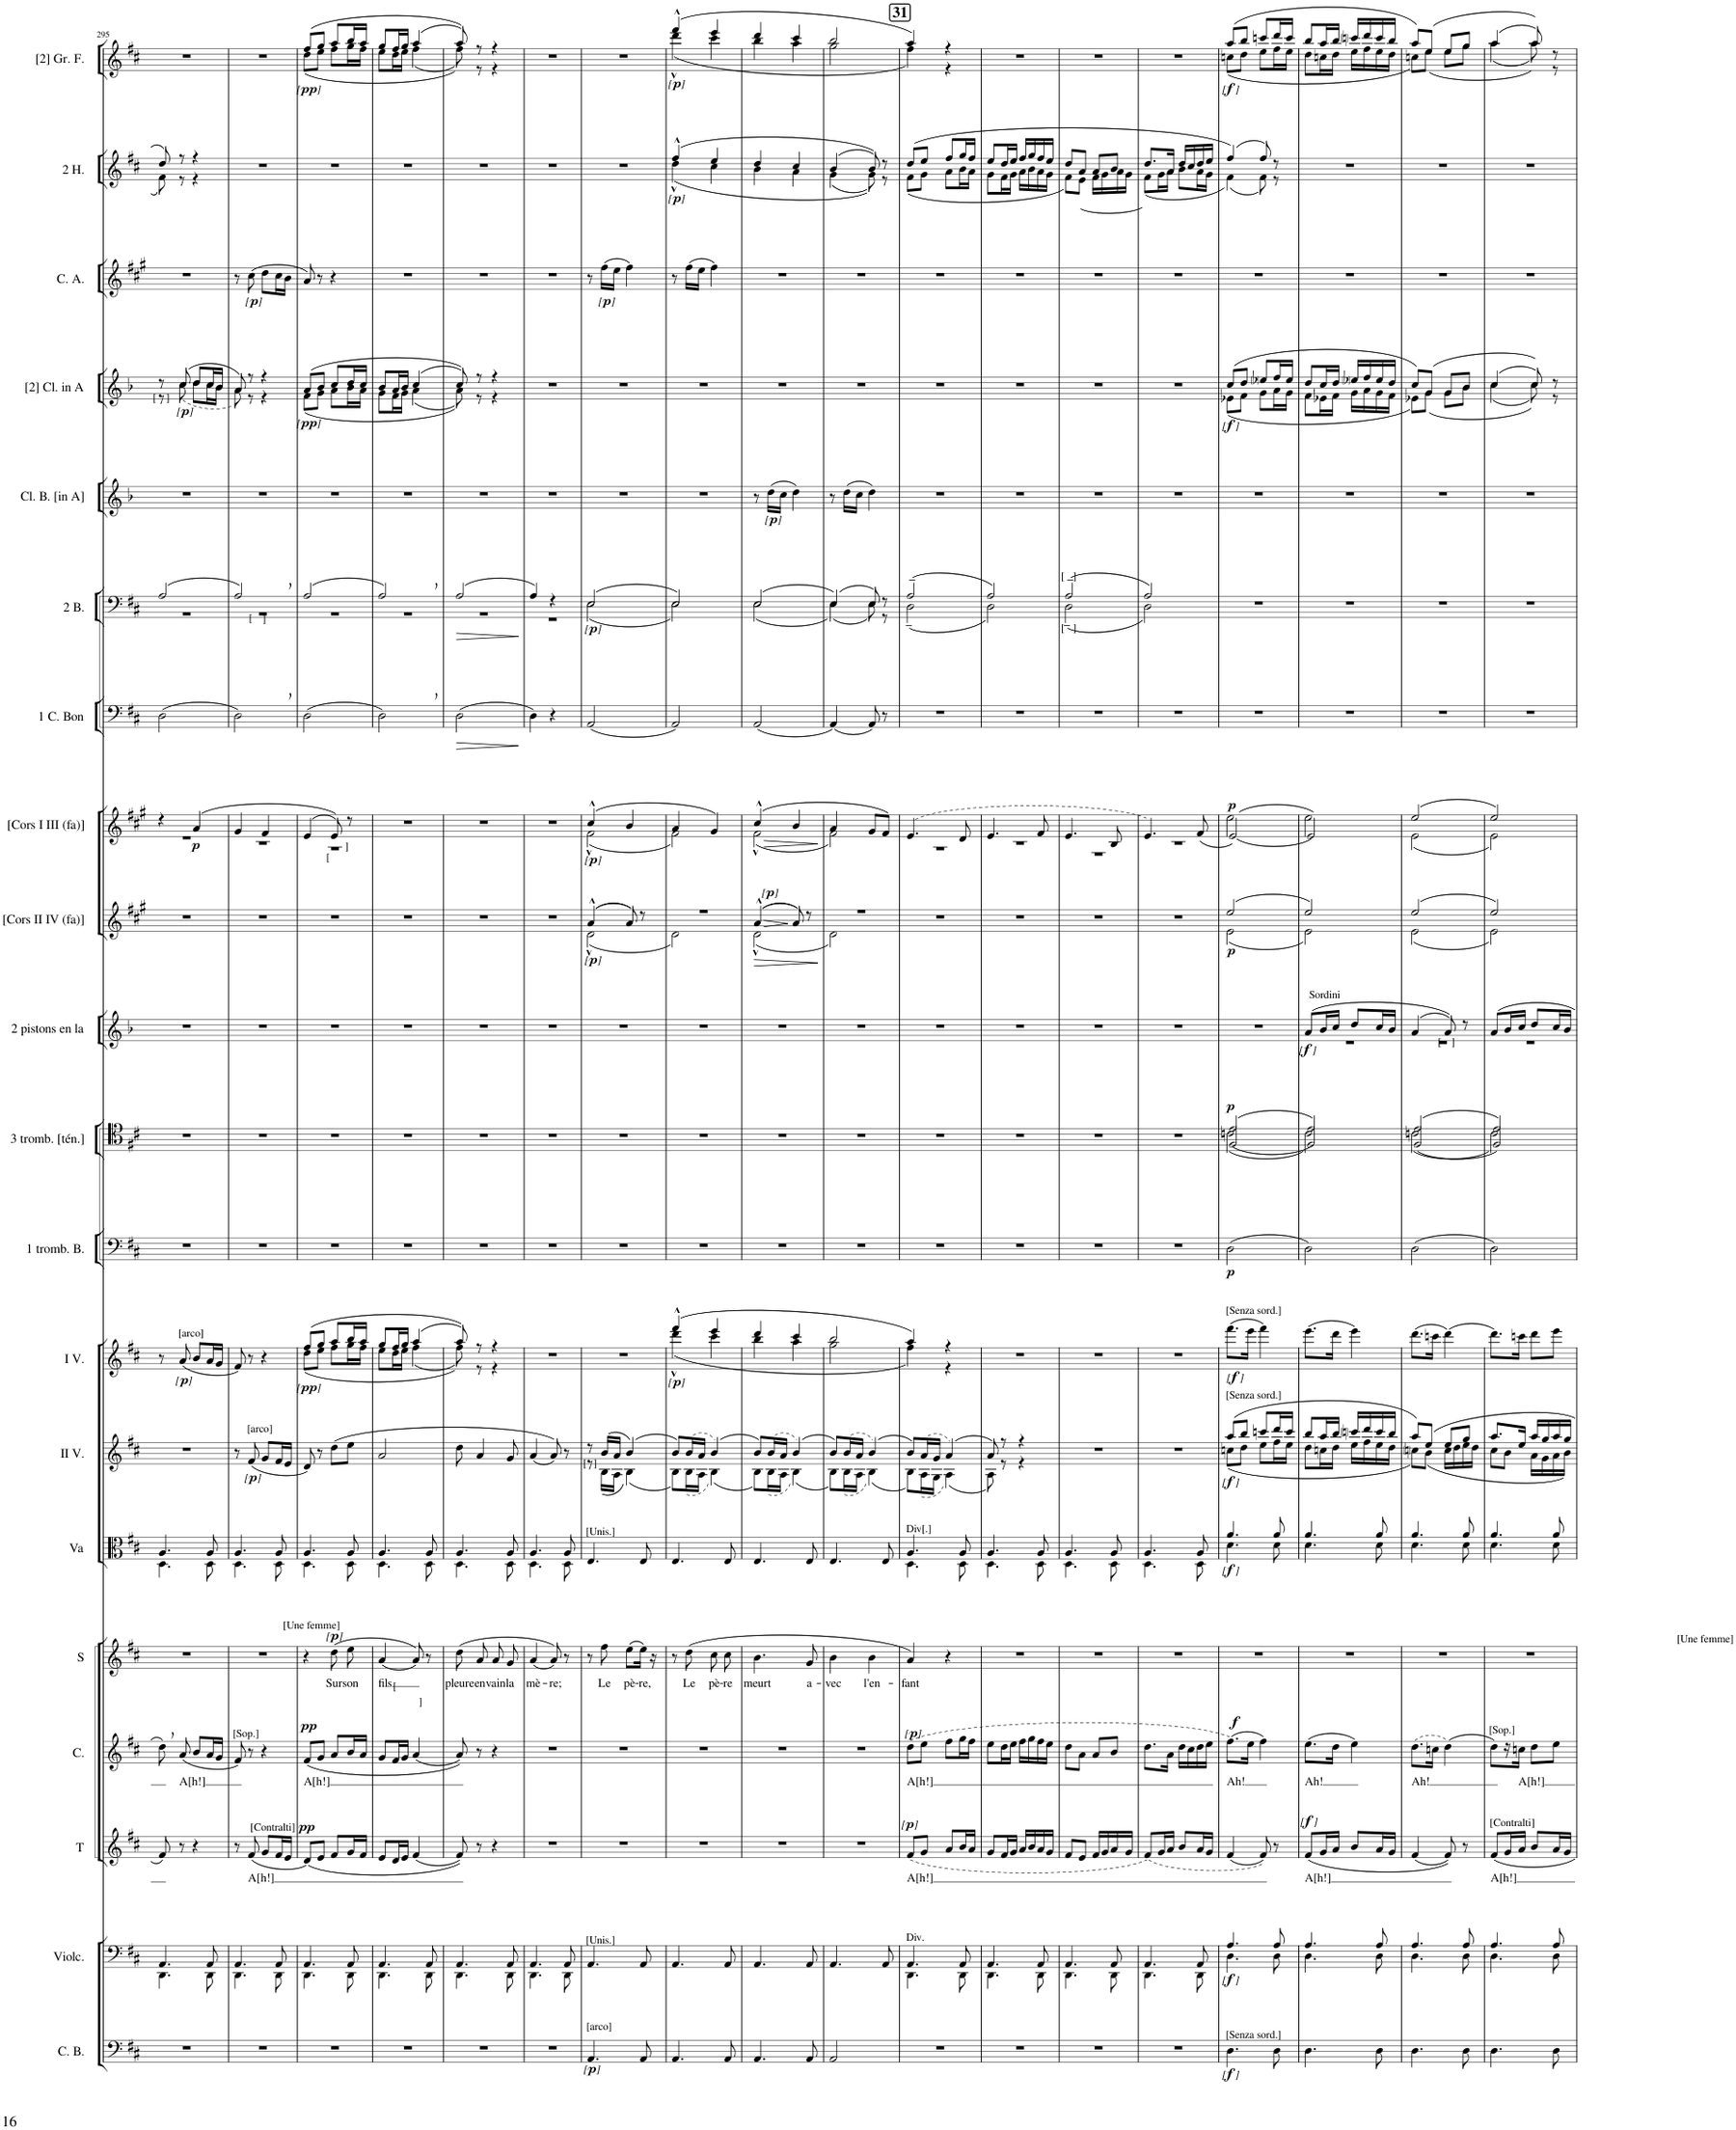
**kern	**dynam	**kern	**dynam	**kern	**text	**dynam	**kern	**text	**dynam	**kern	**text	**dynam	**kern	**dynam	**kern	**dynam	**kern	**dynam	**kern	**dynam	**kern	**dynam	**kern	**dynam	**kern	**dynam	**kern	**dynam	**kern	**dynam	**kern	**dynam	**kern	**dynam	**kern	**dynam	**kern	**dynam	**kern	**dynam	**kern	**dynam
*part20	*part20	*part19	*part19	*part18	*part18	*part18	*part17	*part17	*part17	*part16	*part16	*part16	*part15	*part15	*part14	*part14	*part13	*part13	*part12	*part12	*part11	*part11	*part10	*part10	*part9	*part9	*part8	*part8	*part7	*part7	*part6	*part6	*part5	*part5	*part4	*part4	*part3	*part3	*part2	*part2	*part1	*part1
*staff20	*staff20	*staff19	*staff19	*staff18	*staff18	*staff18	*staff17	*staff17	*staff17	*staff16	*staff16	*staff16	*staff15	*staff15	*staff14	*staff14	*staff13	*staff13	*staff12	*staff12	*staff11	*staff11	*staff10	*staff10	*staff9	*staff9	*staff8	*staff8	*staff7	*staff7	*staff6	*staff6	*staff5	*staff5	*staff4	*staff4	*staff3	*staff3	*staff2	*staff2	*staff1	*staff1
*I"Contre Basses	*	*I"Violoncelles	*	*I"Ténors	*	*	*I"Contralt[os]	*	*	*I"Sopranos	*	*	*I"Altis	*	*I"2ds Violons	*	*I"1ers Violons	*	*I"1 trombone Basse	*	*I"3 trombones Ténor	*	*I"2 Cornets à pistons en sib	*	*I"2me et 4e Cors [en fa]	*	*I"1er et 3me Cors [en fa]	*	*I"1 Contre Basson	*	*I"2 Bassons	*	*I"1 Cl. Basse en sib	*	*I"2 Clarinettes en sib	*	*I"1 Cor Anglais	*	*I"2 Hautbois	*	*I"2 gr. flutes	*
*I'C. B.	*	*I'Violc.	*	*I'T	*	*	*I'C.	*	*	*I'S	*	*	*	*	*	*	*	*	*I'1 tromb. B.	*	*I'3 tromb. [tén.]	*	*I'2 Pist. sib	*	*	*	*	*	*I'1 C. Bon	*	*I'2 B.	*	*I'Cl. B. [sib]	*	*I'[2] Cl. sib	*	*I'C. A.	*	*I'2 H.	*	*I'[2] Gr. F.	*
!!LO:PB:g=z
*clefF4	*	*clefF4	*	*clefG2	*	*	*clefG2	*	*	*clefG2	*	*	*clefC3	*	*clefG2	*	*clefG2	*	*clefF4	*	*clefC4	*	*clefG2	*	*clefG2	*	*clefG2	*	*clefF4	*	*clefF4	*	*clefG2	*	*clefG2	*	*clefG2	*	*clefG2	*	*clefG2	*
*Trd7c12	*	*	*	*	*	*	*	*	*	*	*	*	*	*	*	*	*	*	*	*	*	*	*Trd2c3	*	*Trd4c7	*	*Trd4c7	*	*Trd7c12	*	*	*	*Trd9c15	*	*Trd2c3	*	*Trd4c7	*	*	*	*	*
*k[f#c#]	*	*k[f#c#]	*	*k[f#c#]	*	*	*k[f#c#]	*	*	*k[f#c#]	*	*	*k[f#c#]	*	*k[f#c#]	*	*k[f#c#]	*	*k[f#c#]	*	*k[f#c#]	*	*k[b-]	*	*k[f#c#g#]	*	*k[f#c#g#]	*	*k[f#c#]	*	*k[f#c#]	*	*k[b-]	*	*k[b-]	*	*k[f#c#g#]	*	*k[f#c#]	*	*k[f#c#]	*
*M2/4	*	*M2/4	*	*M2/4	*	*	*M2/4	*	*	*M2/4	*	*	*M2/4	*	*M2/4	*	*M2/4	*	*M2/4	*	*M2/4	*	*M2/4	*	*M2/4	*	*M2/4	*	*M2/4	*	*M2/4	*	*M2/4	*	*M2/4	*	*M2/4	*	*M2/4	*	*M2/4	*
=295	=295	=295	=295	=295	=295	=295	=295	=295	=295	=295	=295	=295	=295	=295	=295	=295	=295	=295	=295	=295	=295	=295	=295	=295	=295	=295	=295	=295	=295	=295	=295	=295	=295	=295	=295	=295	=295	=295	=295	=295	=295	=295
*	*	*^	*	*	*	*	*	*	*	*	*	*	*^	*	*	*	*	*	*	*	*	*	*	*	*	*	*^	*	*	*	*^	*	*	*	*^	*	*	*	*^	*	*	*
!	!	!	!	!	!	!	!	!	!	!	!	!	!	!	!	!	!	!	!	!	!	!	!	!	!	!	!	!	!	!	!	!	!	!	!	!	!	!	!LO:TX:a:t=[	!	!	!	!	!	!	!	!	!
!	!	!	!	!	!	!	!	!	!	!	!	!	!	!	!	!	!	!	!	!	!	!	!	!	!	!	!	!	!	!	!	!	!	!	!	!	!	!	!LO:TX:a:t=]	!	!	!	!	!	!	!	!	!
2r	.	4.AA/	4.DD\	.	8f#/	.	.	8dd,\	.	.	2r	.	.	4.A/	4.D\	.	2r	.	8r	.	2r	.	2r	.	2r	.	2r	.	4r	2r	.	(2D\	.	(2A/	2r	.	2r	.	8r	8r	.	2r	.	8dd/	8f#\	.	2r	.
!	!	!	!	!	!	!	!	!	!	!	!	!	!	!	!	!	!	!	!LO:TX:a:t=[arco]	!	!	!	!	!	!	!	!	!	!	!	!	!	!	!	!	!	!	!	!	!	!	!	!	!	!	!	!	!
!	!	!	!	!	!	!	!	!	!LO:LY:b	!	!	!	!	!	!	!	!	!	!	!LO:DY:b	!	!	!	!	!	!	!	!	!	!	!	!	!	!	!	!	!	!	!	!	!	!	!	!	!	!	!	!
!	!	!	!	!	!	!	!	!	!	!	!	!	!	!	!	!	!	!	!	!LO:DY:n=1:b	!	!	!	!	!	!	!	!	!	!	!	!	!	!	!	!	!	!	!	!	!	!	!	!	!	!	!	!
!	!	!	!	!	!	!	!	!	!	!	!	!	!	!	!	!	!	!	!	!LO:DY:n=2:b	!	!	!	!	!	!	!	!	!	!	!	!	!	!	!	!	!	!	!	!	!LO:DY:b	!	!	!	!	!	!	!
!	!	!	!	!	!	!	!	!	!	!	!	!	!	!	!	!	!	!	!	!	!	!	!	!	!	!	!	!	!	!	!	!	!	!	!	!	!	!	!	!	!LO:DY:n=1:b	!	!	!	!	!	!	!
!	!	!	!	!	!	!	!	!	!	!	!	!	!	!	!	!	!	!	!	!	!	!	!	!	!	!	!	!	!	!	!	!	!	!	!	!	!	!	!	!	!LO:DY:n=2:b	!	!	!	!	!	!	!
.	.	.	.	.	8r	.	.	(8a/	A[h!]	.	.	.	.	.	.	.	.	.	(8a/	other-dynamics p other-dynamics	.	.	.	.	.	.	.	.	.	.	.	.	.	.	.	.	.	.	(8cc/	(8cc\	other-dynamics p other-dynamics	.	.	8r	8r	.	.	.
!	!	!	!	!	!	!	!	!	!	!	!	!	!	!	!	!	!	!	!	!	!	!	!	!	!	!	!	!	!	!	!LO:DY:b	!	!	!	!	!	!	!	!	!	!	!	!	!	!	!	!	!
.	.	.	.	.	4r	.	.	8b/L	.	.	.	.	.	.	.	.	.	.	8b/L	.	.	.	.	.	.	.	.	.	(4a/	.	p	.	.	.	.	.	.	.	8dd/L	8dd\L	.	.	.	4r	4r	.	.	.
.	.	8AA/	8DD\	.	.	.	.	16a/L	.	.	.	.	.	8A/	8D\	.	.	.	16a/L	.	.	.	.	.	.	.	.	.	.	.	.	.	.	.	.	.	.	.	16cc/L	16cc\L	.	.	.	.	.	.	.	.
.	.	.	.	.	.	.	.	16g/JJ	.	.	.	.	.	.	.	.	.	.	16g/JJ	.	.	.	.	.	.	.	.	.	.	.	.	.	.	.	.	.	.	.	16b-/JJ	16b-\JJ	.	.	.	.	.	.	.	.
*	*	*	*	*	*	*	*	*	*	*	*	*	*	*	*	*	*	*	*	*	*	*	*	*	*	*	*	*	*	*	*	*	*	*	*	*	*	*	*	*	*	*	*	*v	*v	*	*	*
=296	=296	=296	=296	=296	=296	=296	=296	=296	=296	=296	=296	=296	=296	=296	=296	=296	=296	=296	=296	=296	=296	=296	=296	=296	=296	=296	=296	=296	=296	=296	=296	=296	=296	=296	=296	=296	=296	=296	=296	=296	=296	=296	=296	=296	=296	=296	=296
!	!	!	!	!	!	!	!	!	!	!	!	!	!	!	!	!	!	!	!	!	!	!	!	!	!	!	!	!	!	!	!	!	!	!LO:TX:a:t=[	!	!	!	!	!	!	!	!	!	!	!	!	!
!	!	!	!	!	!	!	!	!	!	!	!	!	!	!	!	!	!	!	!	!	!	!	!	!	!	!	!	!	!	!	!	!	!	!LO:TX:a:t=]	!	!	!	!	!	!	!	!	!	!	!	!	!
!	!	!	!	!	!	!	!	!	!	!	!LO:TX:a:t=[Une femme]	!	!	!	!	!	!	!	!	!	!	!	!	!	!	!	!	!	!	!	!	!	!	!	!	!	!	!	!	!	!	!	!	!	!	!	!
!	!	!	!	!	!	!	!	!LO:TX:a:t=[Sop.]	!	!	!	!	!	!	!	!	!	!	!	!	!	!	!	!	!	!	!	!	!	!	!	!	!	!	!	!	!	!	!	!	!	!	!	!	!	!	!
!	!	!	!	!	!LO:TX:a:t=[Contralti]	!	!	!	!	!	!	!	!	!	!	!	!	!	!	!	!	!	!	!	!	!	!	!	!	!	!	!	!	!	!	!	!	!	!	!	!	!	!	!	!	!	!
2r	.	4.AA/	4.DD\	.	8r	.	.	8f#/)	.	.	2r	.	.	4.A/	4.D\	.	8r	.	8f#/)	.	2r	.	2r	.	2r	.	2r	.	4g#/	2r	.	2D,\)	.	2A,/)	2r	.	2r	.	8a/)	8a\)	.	8r	.	2r	.	2r	.
!	!	!	!	!	!	!	!	!	!	!	!	!	!	!	!	!	!LO:TX:a:t=[arco]	!	!	!	!	!	!	!	!	!	!	!	!	!	!	!	!	!	!	!	!	!	!	!	!	!	!	!	!	!	!
!	!	!	!	!	!	!LO:LY:b	!	!	!	!	!	!	!	!	!	!	!	!LO:DY:b	!	!	!	!	!	!	!	!	!	!	!	!	!	!	!	!	!	!	!	!	!	!	!	!	!	!	!	!	!
!	!	!	!	!	!	!	!	!	!	!	!	!	!	!	!	!	!	!LO:DY:n=1:b	!	!	!	!	!	!	!	!	!	!	!	!	!	!	!	!	!	!	!	!	!	!	!	!	!	!	!	!	!
!	!	!	!	!	!	!	!	!	!	!	!	!	!	!	!	!	!	!LO:DY:n=2:b	!	!	!	!	!	!	!	!	!	!	!	!	!	!	!	!	!	!	!	!	!	!	!	!	!LO:DY:b	!	!	!	!
!	!	!	!	!	!	!	!	!	!	!	!	!	!	!	!	!	!	!	!	!	!	!	!	!	!	!	!	!	!	!	!	!	!	!	!	!	!	!	!	!	!	!	!LO:DY:n=1:b	!	!	!	!
!	!	!	!	!	!	!	!	!	!	!	!	!	!	!	!	!	!	!	!	!	!	!	!	!	!	!	!	!	!	!	!	!	!	!	!	!	!	!	!	!	!	!	!LO:DY:n=2:b	!	!	!	!
.	.	.	.	.	(8f#/	A[h!]	.	8r	.	.	.	.	.	.	.	.	(8f#/	other-dynamics p other-dynamics	8r	.	.	.	.	.	.	.	.	.	.	.	.	.	.	.	.	.	.	.	8r	8r	.	(8cc#\	other-dynamics p other-dynamics	.	.	.	.
.	.	.	.	.	8g/L	.	.	4r	.	.	.	.	.	.	.	.	8g/L	.	4r	.	.	.	.	.	.	.	.	.	4f#/	.	.	.	.	.	.	.	.	.	4r	4r	.	8dd\L	.	.	.	.	.
.	.	8AA/	8DD\	.	16f#/L	.	.	.	.	.	.	.	.	8A/	8D\	.	16f#/L	.	.	.	.	.	.	.	.	.	.	.	.	.	.	.	.	.	.	.	.	.	.	.	.	16cc#\L	.	.	.	.	.
.	.	.	.	.	16e/JJ	.	.	.	.	.	.	.	.	.	.	.	16e/JJ	.	.	.	.	.	.	.	.	.	.	.	.	.	.	.	.	.	.	.	.	.	.	.	.	16b\JJ	.	.	.	.	.
=297	=297	=297	=297	=297	=297	=297	=297	=297	=297	=297	=297	=297	=297	=297	=297	=297	=297	=297	=297	=297	=297	=297	=297	=297	=297	=297	=297	=297	=297	=297	=297	=297	=297	=297	=297	=297	=297	=297	=297	=297	=297	=297	=297	=297	=297	=297	=297
!	!	!	!	!	!	!	!	!	!	!	!	!	!	!	!	!	!	!	!	!	!	!	!	!	!	!	!	!	!LO:TX:b:t=[	!	!	!	!	!	!	!	!	!	!	!	!	!	!	!	!	!	!
!	!	!	!	!	!	!	!	!	!	!	!	!	!	!	!	!	!	!	!	!	!	!	!	!	!	!	!	!	!LO:TX:b:t=]	!	!	!	!	!	!	!	!	!	!	!	!	!	!	!	!	!	!
!	!	!	!	!	!	!	!LO:DY:a	!	!LO:LY:b	!LO:DY:a	!	!	!	!	!	!	!	!	!	!LO:DY:b	!	!	!	!	!	!	!	!	!	!	!	!	!	!	!	!	!	!	!	!	!	!	!	!	!	!	!
*	*	*	*	*	*	*	*	*	*	*	*	*	*	*	*	*	*	*	*^	*	*	*	*	*	*	*	*	*	*	*	*	*	*	*	*	*	*	*	*	*	*	*	*	*	*	*^	*
!	!	!	!	!	!	!	!	!	!	!	!	!	!	!	!	!	!	!	!	!	!LO:DY:n=1:b	!	!	!	!	!	!	!	!	!	!	!	!	!	!	!	!	!	!	!	!	!	!	!	!	!	!	!	!
!	!	!	!	!	!	!	!	!	!	!	!	!	!	!	!	!	!	!	!	!	!LO:DY:n=2:b	!	!	!	!	!	!	!	!	!	!	!	!	!	!	!	!	!	!	!	!	!LO:DY:b	!	!	!	!	!	!	!
!	!	!	!	!	!	!	!	!	!	!	!	!	!	!	!	!	!	!	!	!	!	!	!	!	!	!	!	!	!	!	!	!	!	!	!	!	!	!	!	!	!	!LO:DY:n=1:b	!	!	!	!	!	!	!
!	!	!	!	!	!	!	!	!	!	!	!	!	!	!	!	!	!	!	!	!	!	!	!	!	!	!	!	!	!	!	!	!	!	!	!	!	!	!	!	!	!	!LO:DY:n=2:b	!	!	!	!	!	!	!LO:DY:b
!	!	!	!	!	!	!	!	!	!	!	!	!	!	!	!	!	!	!	!	!	!	!	!	!	!	!	!	!	!	!	!	!	!	!	!	!	!	!	!	!	!	!	!	!	!	!	!	!	!LO:DY:n=1:b
!	!	!	!	!	!	!	!	!	!	!	!	!	!	!	!	!	!	!	!	!	!	!	!	!	!	!	!	!	!	!	!	!	!	!	!	!	!	!	!	!	!	!	!	!	!	!	!	!	!LO:DY:n=2:b
2r	.	4.AA/	4.DD\	.	(8d/L)	.	pp	(8f#/L	A[h!]	pp	4r	.	.	4.A/	4.D\	.	8d/)	.	(8ff#/L	(8dd\L	other-dynamics pp other-dynamics	2r	.	2r	.	2r	.	2r	.	(4e/	2r	.	(2D\	.	(2A/	2r	.	2r	.	(8a/L	(8f\L	other-dynamics pp other-dynamics	8a/)	.	2r	.	(8ff#/L	(8dd\L	other-dynamics pp other-dynamics
.	.	.	.	.	8e/J	.	.	8g/J	.	.	.	.	.	.	.	.	8r	.	8gg/J	8ee\J	.	.	.	.	.	.	.	.	.	.	.	.	.	.	.	.	.	.	.	8b-/J	8g\J	.	8r	.	.	.	8gg/J	8ee\J	.
!	!	!	!	!	!	!	!	!	!	!	!	!LO:LY:b	!LO:DY:a	!	!	!	!	!	!	!	!	!	!	!	!	!	!	!	!	!	!	!	!	!	!	!	!	!	!	!	!	!	!	!	!	!	!	!	!
!	!	!	!	!	!	!	!	!	!	!	!	!	!LO:DY:n=1:a	!	!	!	!	!	!	!	!	!	!	!	!	!	!	!	!	!	!	!	!	!	!	!	!	!	!	!	!	!	!	!	!	!	!	!	!
!	!	!	!	!	!	!	!	!	!	!	!	!	!LO:DY:n=2:a	!	!	!	!	!	!	!	!	!	!	!	!	!	!	!	!	!	!	!	!	!	!	!	!	!	!	!	!	!	!	!	!	!	!	!	!
.	.	.	.	.	8f#/L	.	.	8a/L	.	.	(8dd\	Sur	other-dynamics p other-dynamics	.	.	.	(8dd\L	.	8aa/L	8ff#\L	.	.	.	.	.	.	.	.	.	8e/))	.	.	.	.	.	.	.	.	.	8cc/L	8a\L	.	4r	.	.	.	8aa/L	8ff#\L	.
!	!	!	!	!	!	!	!	!	!	!	!	!LO:LY:b	!	!	!	!	!	!	!	!	!	!	!	!	!	!	!	!	!	!	!	!	!	!	!	!	!	!	!	!	!	!	!	!	!	!	!	!	!
.	.	8AA/	8DD\	.	16g/L	.	.	16b/L	.	.	8ee\	son	.	8A/	8D\	.	8ee\J	.	16bb/L	16gg\L	.	.	.	.	.	.	.	.	.	8r	.	.	.	.	.	.	.	.	.	16dd/L	16b-\L	.	.	.	.	.	16bb/L	16gg\L	.
.	.	.	.	.	16f#/JJ	.	.	16a/JJ	.	.	.	.	.	.	.	.	.	.	16aa/JJ	16ff#\JJ	.	.	.	.	.	.	.	.	.	.	.	.	.	.	.	.	.	.	.	16cc/JJ	16a\JJ	.	.	.	.	.	16aa/JJ	16ff#\JJ	.
*	*	*	*	*	*	*	*	*	*	*	*	*	*	*	*	*	*	*	*	*	*	*	*	*	*	*	*	*	*	*v	*v	*	*	*	*	*	*	*	*	*	*	*	*	*	*	*	*	*	*
=298	=298	=298	=298	=298	=298	=298	=298	=298	=298	=298	=298	=298	=298	=298	=298	=298	=298	=298	=298	=298	=298	=298	=298	=298	=298	=298	=298	=298	=298	=298	=298	=298	=298	=298	=298	=298	=298	=298	=298	=298	=298	=298	=298	=298	=298	=298	=298	=298
!	!	!	!	!	!	!	!	!	!	!	!LO:TX:b:t=[	!	!	!	!	!	!	!	!	!	!	!	!	!	!	!	!	!	!	!	!	!	!	!	!	!	!	!	!	!	!	!	!	!	!	!	!	!
!	!	!	!	!	!	!	!	!	!	!	!	!LO:LY:b	!	!	!	!	!	!	!	!	!	!	!	!	!	!	!	!	!	!	!	!	!	!	!	!	!	!	!	!	!	!	!	!	!	!	!	!
2r	.	4.AA/	4.DD\	.	8e/L	.	.	8g/L	.	.	(4a/	fils	.	4.A/	4.D\	.	2a/	.	8gg/L	8ee\L	.	2r	.	2r	.	2r	.	2r	.	2r	.	2D,\)	.	2A,/)	2r	.	2r	.	8b-/L	8g\L	.	2r	.	2r	.	8gg/L	8ee\L	.
.	.	.	.	.	16d/L	.	.	16f#/L	.	.	.	.	.	.	.	.	.	.	16ff#/L	16dd\L	.	.	.	.	.	.	.	.	.	.	.	.	.	.	.	.	.	.	16a/L	16f\L	.	.	.	.	.	16ff#/L	16dd\L	.
.	.	.	.	.	16e/JJ	.	.	16g/JJ	.	.	.	.	.	.	.	.	.	.	16gg/JJ	16ee\JJ	.	.	.	.	.	.	.	.	.	.	.	.	.	.	.	.	.	.	16b-/JJ	16g\JJ	.	.	.	.	.	16gg/JJ	16ee\JJ	.
!	!	!	!	!	!	!	!	!	!	!	!LO:TX:b:t=]	!	!	!	!	!	!	!	!	!	!	!	!	!	!	!	!	!	!	!	!	!	!	!	!	!	!	!	!	!	!	!	!	!	!	!	!	!
.	.	.	.	.	(4f#/	.	.	(4a/	.	.	8a/))	.	.	.	.	.	.	.	(4aa/	(4ff#\	.	.	.	.	.	.	.	.	.	.	.	.	.	.	.	.	.	.	(4cc/	(4a\	.	.	.	.	.	(4aa/	(4ff#\	.
.	.	8AA/	8DD\	.	.	.	.	.	.	.	8r	.	.	8A/	8D\	.	.	.	.	.	.	.	.	.	.	.	.	.	.	.	.	.	.	.	.	.	.	.	.	.	.	.	.	.	.	.	.	.
=299	=299	=299	=299	=299	=299	=299	=299	=299	=299	=299	=299	=299	=299	=299	=299	=299	=299	=299	=299	=299	=299	=299	=299	=299	=299	=299	=299	=299	=299	=299	=299	=299	=299	=299	=299	=299	=299	=299	=299	=299	=299	=299	=299	=299	=299	=299	=299	=299
!	!	!	!	!	!	!	!	!	!	!	!	!LO:LY:b	!	!	!	!	!	!	!	!	!	!	!	!	!	!	!	!	!	!	!	!	!LO:HP:b	!	!	!LO:HP:b	!	!	!	!	!	!	!	!	!	!	!	!
2r	.	4.AA/	4.DD\	.	8f#/))	.	.	8a/))	.	.	(8dd\	pleure	.	4.A/	4.D\	.	8dd\	.	8aa/))	8ff#\))	.	2r	.	2r	.	2r	.	2r	.	2r	.	(2D\	>	(2A/	2r	>	2r	.	8cc/))	8a\))	.	2r	.	2r	.	8aa/))	8ff#\))	.
!	!	!	!	!	!	!	!	!	!	!	!	!LO:LY:b	!	!	!	!	!	!	!	!	!	!	!	!	!	!	!	!	!	!	!	!	!	!	!	!	!	!	!	!	!	!	!	!	!	!	!	!
.	.	.	.	.	8r	.	.	8r	.	.	8a/	en	.	.	.	.	4a/	.	8r	8r	.	.	.	.	.	.	.	.	.	.	.	.	.	.	.	.	.	.	8r	8r	.	.	.	.	.	8r	8r	.
!	!	!	!	!	!	!	!	!	!	!	!	!LO:LY:b	!	!	!	!	!	!	!	!	!	!	!	!	!	!	!	!	!	!	!	!	!	!	!	!	!	!	!	!	!	!	!	!	!	!	!	!
.	.	.	.	.	4r	.	.	4r	.	.	8a/	vain	.	.	.	.	.	.	4r	4r	.	.	.	.	.	.	.	.	.	.	.	.	.	.	.	.	.	.	4r	4r	.	.	.	.	.	4r	4r	.
!	!	!	!	!	!	!	!	!	!	!	!	!LO:LY:b	!	!	!	!	!	!	!	!	!	!	!	!	!	!	!	!	!	!	!	!	!	!	!	!	!	!	!	!	!	!	!	!	!	!	!	!
.	.	8AA/	8DD\	.	.	.	.	.	.	.	8g/	la	.	8A/	8D\	.	8g/	.	.	.	.	.	.	.	.	.	.	.	.	.	.	.	.	.	.	.	.	.	.	.	.	.	.	.	.	.	.	.
*	*	*v	*v	*	*	*	*	*	*	*	*	*	*	*v	*v	*	*	*	*v	*v	*	*	*	*	*	*	*	*	*	*	*	*	*	*v	*v	*	*	*	*v	*v	*	*	*	*	*	*v	*v	*
.	.	.	.	.	.	.	.	.	.	.	.	.	.	.	.	.	.	.	.	.	.	.	.	.	.	.	.	.	.	]	.	]	.	.	.	.	.	.	.	.	.	.
=300	=300	=300	=300	=300	=300	=300	=300	=300	=300	=300	=300	=300	=300	=300	=300	=300	=300	=300	=300	=300	=300	=300	=300	=300	=300	=300	=300	=300	=300	=300	=300	=300	=300	=300	=300	=300	=300	=300	=300	=300	=300	=300
*	*	*^	*	*	*	*	*	*	*	*	*	*	*	*	*	*	*	*	*	*	*	*	*	*	*	*	*	*	*	*	*	*	*	*	*	*	*	*	*	*	*	*
!	!	!	!	!	!	!	!	!	!	!	!	!LO:LY:b	!	!	!	!	!	!	!	!	!	!	!	!	!	!	!	!	!	!	!	!	!	!	!	!	!	!	!	!	!	!	!
*	*	*	*	*	*	*	*	*	*	*	*	*	*	*^	*	*	*	*	*	*	*	*	*	*	*	*	*	*	*	*	*	*^	*	*	*	*	*	*	*	*	*	*	*
2r	.	4.AA/	4.DD\	.	2r	.	.	2r	.	.	(4a/	mè-	.	4.A/	4.D\	.	(4a/	.	2r	.	2r	.	2r	.	2r	.	2r	.	2r	.	4D\)	.	4A/)	2r	.	2r	.	2r	.	2r	.	2r	.	2r	.
!	!	!	!	!	!	!	!	!	!	!	!	!LO:LY:b	!	!	!	!	!	!	!	!	!	!	!	!	!	!	!	!	!	!	!	!	!	!	!	!	!	!	!	!	!	!	!	!	!
.	.	.	.	.	.	.	.	.	.	.	8a/))	-re;	.	.	.	.	8a/))	.	.	.	.	.	.	.	.	.	.	.	.	.	4r	.	4r	.	.	.	.	.	.	.	.	.	.	.	.
.	.	8AA/	8DD\	.	.	.	.	.	.	.	8r	.	.	8A/	8D\	.	8r	.	.	.	.	.	.	.	.	.	.	.	.	.	.	.	.	.	.	.	.	.	.	.	.	.	.	.	.
=301	=301	=301	=301	=301	=301	=301	=301	=301	=301	=301	=301	=301	=301	=301	=301	=301	=301	=301	=301	=301	=301	=301	=301	=301	=301	=301	=301	=301	=301	=301	=301	=301	=301	=301	=301	=301	=301	=301	=301	=301	=301	=301	=301	=301	=301
*	*	*	*	*	*	*	*	*	*	*	*	*	*	*	*	*	*^	*	*	*	*	*	*	*	*	*	*^	*	*^	*	*	*	*	*	*	*	*	*	*	*	*	*	*	*	*
!	!	!	!	!	!	!	!	!	!	!	!	!	!	!	!	!	!LO:TX:a:t=[	!	!	!	!	!	!	!	!	!	!	!	!	!	!	!	!	!	!	!	!	!	!	!	!	!	!	!	!	!	!	!
!	!	!	!	!	!	!	!	!	!	!	!	!	!	!	!	!	!LO:TX:a:t=]	!	!	!	!	!	!	!	!	!	!	!	!	!	!	!	!	!	!	!	!	!	!	!	!	!	!	!	!	!	!	!
!	!	!	!	!	!	!	!	!	!	!	!	!	!	!LO:TX:a:t=[Unis.]	!	!	!	!	!	!	!	!	!	!	!	!	!	!	!	!	!	!	!	!	!	!	!	!	!	!	!	!	!	!	!	!	!	!
!	!	!LO:TX:a:t=[Unis.]	!	!	!	!	!	!	!	!	!	!	!	!	!	!	!	!	!	!	!	!	!	!	!	!	!	!	!	!	!	!	!	!	!	!	!	!	!	!	!	!	!	!	!	!	!	!
!LO:TX:a:t=[arco]	!	!	!	!	!	!	!	!	!	!	!	!	!	!	!	!	!	!	!	!	!	!	!	!	!	!	!	!	!	!	!	!	!	!	!	!	!	!	!	!	!	!	!	!	!	!	!	!
!	!LO:DY:b	!	!	!	!	!	!	!	!	!	!	!	!	!	!	!	!	!	!	!	!	!	!	!	!	!	!	!	!	!	!	!	!	!	!	!	!	!	!	!	!	!	!	!	!	!	!	!
!	!LO:DY:n=1:b	!	!	!	!	!	!	!	!	!	!	!	!	!	!	!	!	!	!	!	!	!	!	!	!	!	!	!	!	!	!	!	!	!	!	!	!	!	!	!	!	!	!	!	!	!	!	!
!	!LO:DY:n=2:b	!	!	!	!	!	!	!	!	!	!	!	!	!	!	!	!	!	!	!	!	!	!	!	!	!	!	!	!	!LO:DY:b	!	!	!	!	!	!	!	!	!	!	!	!	!	!	!	!	!	!
!	!	!	!	!	!	!	!	!	!	!	!	!	!	!	!	!	!	!	!	!	!	!	!	!	!	!	!	!	!	!LO:DY:n=1:b	!	!	!	!	!	!	!	!	!	!	!	!	!	!	!	!	!	!
!	!	!	!	!	!	!	!	!	!	!	!	!	!	!	!	!	!	!	!	!	!	!	!	!	!	!	!	!	!	!LO:DY:n=2:b	!	!	!LO:DY:b	!	!	!	!	!	!	!	!	!	!	!	!	!	!	!
!	!	!	!	!	!	!	!	!	!	!	!	!	!	!	!	!	!	!	!	!	!	!	!	!	!	!	!	!	!	!	!	!	!LO:DY:n=1:b	!	!	!	!	!	!	!	!	!	!	!	!	!	!	!
!	!	!	!	!	!	!	!	!	!	!	!	!	!	!	!	!	!	!	!	!	!	!	!	!	!	!	!	!	!	!	!	!	!LO:DY:n=2:b	!	!	!	!	!LO:DY:b	!	!	!	!	!	!	!	!	!	!
!	!	!	!	!	!	!	!	!	!	!	!	!	!	!	!	!	!	!	!	!	!	!	!	!	!	!	!	!	!	!	!	!	!	!	!	!	!	!LO:DY:n=1:b	!	!	!	!	!	!	!	!	!	!
!	!	!	!	!	!	!	!	!	!	!	!	!	!	!	!	!	!	!	!	!	!	!	!	!	!	!	!	!	!	!	!	!	!	!	!	!	!	!LO:DY:n=2:b	!	!	!	!	!	!	!	!	!	!
*	*	*v	*v	*	*	*	*	*	*	*	*	*	*	*v	*v	*	*	*	*	*	*	*	*	*	*	*	*	*	*	*	*	*	*	*	*	*	*	*	*	*	*	*	*	*	*	*	*	*
4.AA/	other-dynamics p other-dynamics	4.AA/	.	2r	.	.	2r	.	.	8r	.	.	4.E/	.	8r	8r	.	2r	.	2r	.	2r	.	2r	.	((4a^^/	(2d^^\	other-dynamics p other-dynamics	(4cc#^^/	(2f#^^\	other-dynamics p other-dynamics	(2AA/	.	(2E/	(2E\	other-dynamics p other-dynamics	2r	.	2r	.	8r	.	2r	.	2r	.
!	!	!	!	!	!	!	!	!	!	!	!LO:LY:b	!	!	!	!	!	!	!	!	!	!	!	!	!	!	!	!	!	!	!	!	!	!	!	!	!	!	!	!	!	!	!LO:DY:b	!	!	!	!
!	!	!	!	!	!	!	!	!	!	!	!	!	!	!	!	!	!	!	!	!	!	!	!	!	!	!	!	!	!	!	!	!	!	!	!	!	!	!	!	!	!	!LO:DY:n=1:b	!	!	!	!
!	!	!	!	!	!	!	!	!	!	!	!	!	!	!	!	!	!	!	!	!	!	!	!	!	!	!	!	!	!	!	!	!	!	!	!	!	!	!	!	!	!	!LO:DY:n=2:b	!	!	!	!
.	.	.	.	.	.	.	.	.	.	8ff#\	Le	.	.	.	(16b/LL	(16B\LL	.	.	.	.	.	.	.	.	.	.	.	.	.	.	.	.	.	.	.	.	.	.	.	.	(16ff#\LL	other-dynamics p other-dynamics	.	.	.	.
.	.	.	.	.	.	.	.	.	.	.	.	.	.	.	16a/JJ	16A\JJ	.	.	.	.	.	.	.	.	.	.	.	.	.	.	.	.	.	.	.	.	.	.	.	.	16ee\JJ	.	.	.	.	.
!	!	!	!	!	!	!	!	!	!	!	!LO:LY:b	!	!	!	!	!	!	!	!	!	!	!	!	!	!	!	!	!	!	!	!	!	!	!	!	!	!	!	!	!	!	!	!	!	!	!
.	.	.	.	.	.	.	.	.	.	(8ee\L	pè-	.	.	.	(4b/)	(4B\)	.	.	.	.	.	.	.	.	.	8a/))	.	.	4b/	.	.	.	.	.	.	.	.	.	.	.	4ff#\)	.	.	.	.	.
!	!	!	!	!	!	!	!	!	!	!	!LO:LY:b	!	!	!	!	!	!	!	!	!	!	!	!	!	!	!	!	!	!	!	!	!	!	!	!	!	!	!	!	!	!	!	!	!	!	!
8AA/	.	8AA/	.	.	.	.	.	.	.	16ee\Jk)	-re,	.	8E/	.	.	.	.	.	.	.	.	.	.	.	.	8r	.	.	.	.	.	.	.	.	.	.	.	.	.	.	.	.	.	.	.	.
.	.	.	.	.	.	.	.	.	.	16r	.	.	.	.	.	.	.	.	.	.	.	.	.	.	.	.	.	.	.	.	.	.	.	.	.	.	.	.	.	.	.	.	.	.	.	.
=302	=302	=302	=302	=302	=302	=302	=302	=302	=302	=302	=302	=302	=302	=302	=302	=302	=302	=302	=302	=302	=302	=302	=302	=302	=302	=302	=302	=302	=302	=302	=302	=302	=302	=302	=302	=302	=302	=302	=302	=302	=302	=302	=302	=302	=302	=302
*	*	*	*	*	*	*	*	*	*	*	*	*	*	*	*	*	*	*^	*	*	*	*	*	*	*	*	*	*	*	*	*	*	*	*	*	*	*	*	*	*	*	*	*^	*	*^	*
!	!	!	!	!	!	!	!	!	!	!	!	!	!	!	!	!	!	!	!	!LO:DY:b	!	!	!	!	!	!	!	!	!	!	!	!	!	!	!	!	!	!	!	!	!	!	!	!	!	!	!	!	!
!	!	!	!	!	!	!	!	!	!	!	!	!	!	!	!	!	!	!	!	!LO:DY:n=1:b	!	!	!	!	!	!	!	!	!	!	!	!	!	!	!	!	!	!	!	!	!	!	!	!	!	!	!	!	!
!	!	!	!	!	!	!	!	!	!	!	!	!	!	!	!	!	!	!	!	!LO:DY:n=2:b	!	!	!	!	!	!	!	!	!	!	!	!	!	!	!	!	!	!	!	!	!	!	!	!	!	!LO:DY:b	!	!	!
!	!	!	!	!	!	!	!	!	!	!	!	!	!	!	!	!	!	!	!	!	!	!	!	!	!	!	!	!	!	!	!	!	!	!	!	!	!	!	!	!	!	!	!	!	!	!LO:DY:n=1:b	!	!	!
!	!	!	!	!	!	!	!	!	!	!	!	!	!	!	!	!	!	!	!	!	!	!	!	!	!	!	!	!	!	!	!	!	!	!	!	!	!	!	!	!	!	!	!	!	!	!LO:DY:n=2:b	!	!	!LO:DY:b
!	!	!	!	!	!	!	!	!	!	!	!	!	!	!	!	!	!	!	!	!	!	!	!	!	!	!	!	!	!	!	!	!	!	!	!	!	!	!	!	!	!	!	!	!	!	!	!	!	!LO:DY:n=1:b
!	!	!	!	!	!	!	!	!	!	!	!	!	!	!	!	!	!	!	!	!	!	!	!	!	!	!	!	!	!	!	!	!	!	!	!	!	!	!	!	!	!	!	!	!	!	!	!	!	!LO:DY:n=2:b
4.AA/	.	4.AA/	.	2r	.	.	2r	.	.	8r	.	.	4.E/	.	8b/L)	8B\L)	.	(4fff#^^/	(4ddd^^\	other-dynamics p other-dynamics	2r	.	2r	.	2r	.	2r	2d\)	.	4a/	2f#\)	.	2AA/)	.	2E/)	2E\)	.	2r	.	2r	.	8r	.	(4ff#^^/	(4dd^^\	other-dynamics p other-dynamics	(4fff#^^/	(4ddd^^\	other-dynamics p other-dynamics
!	!	!	!	!	!	!	!	!	!	!	!LO:LY:b	!	!	!	!	!	!	!	!	!	!	!	!	!	!	!	!	!	!	!	!	!	!	!	!	!	!	!	!	!	!	!	!	!	!	!	!	!	!
.	.	.	.	.	.	.	.	.	.	(8dd\	Le	.	.	.	(16b/L	(16B\L	.	.	.	.	.	.	.	.	.	.	.	.	.	.	.	.	.	.	.	.	.	.	.	.	.	(16ff#\LL	.	.	.	.	.	.	.
.	.	.	.	.	.	.	.	.	.	.	.	.	.	.	16a/JJ	16A\JJ	.	.	.	.	.	.	.	.	.	.	.	.	.	.	.	.	.	.	.	.	.	.	.	.	.	16ee\JJ	.	.	.	.	.	.	.
!	!	!	!	!	!	!	!	!	!	!	!LO:LY:b	!	!	!	!	!	!	!	!	!	!	!	!	!	!	!	!	!	!	!	!	!	!	!	!	!	!	!	!	!	!	!	!	!	!	!	!	!	!
.	.	.	.	.	.	.	.	.	.	8cc#\	pè-	.	.	.	(4b/)	(4B\)	.	4eee/	4ccc#\	.	.	.	.	.	.	.	.	.	.	4g#/)	.	.	.	.	.	.	.	.	.	.	.	4ff#\)	.	4ee/	4cc#\	.	4eee/	4ccc#\	.
!	!	!	!	!	!	!	!	!	!	!	!LO:LY:b	!	!	!	!	!	!	!	!	!	!	!	!	!	!	!	!	!	!	!	!	!	!	!	!	!	!	!	!	!	!	!	!	!	!	!	!	!	!
8AA/	.	8AA/	.	.	.	.	.	.	.	8cc#\	-re	.	8E/	.	.	.	.	.	.	.	.	.	.	.	.	.	.	.	.	.	.	.	.	.	.	.	.	.	.	.	.	.	.	.	.	.	.	.	.
=303	=303	=303	=303	=303	=303	=303	=303	=303	=303	=303	=303	=303	=303	=303	=303	=303	=303	=303	=303	=303	=303	=303	=303	=303	=303	=303	=303	=303	=303	=303	=303	=303	=303	=303	=303	=303	=303	=303	=303	=303	=303	=303	=303	=303	=303	=303	=303	=303	=303
!	!	!	!	!	!	!	!	!	!	!	!LO:LY:b	!	!	!	!	!	!	!	!	!	!	!	!	!	!	!	!	!	!LO:HP:b	!	!	!LO:HP:b	!	!	!	!	!	!	!	!	!	!	!	!	!	!	!	!	!
!	!	!	!	!	!	!	!	!	!	!	!	!	!	!	!	!	!	!	!	!	!	!	!	!	!	!	!	!	!LO:DY:n=1:a	!	!	!	!	!	!	!	!	!	!	!	!	!	!	!	!	!	!	!	!
!	!	!	!	!	!	!	!	!	!	!	!	!	!	!	!	!	!	!	!	!	!	!	!	!	!	!	!	!	!LO:DY:n=2:a	!	!	!	!	!	!	!	!	!	!	!	!	!	!	!	!	!	!	!	!
!	!	!	!	!	!	!	!	!	!	!	!	!	!	!	!	!	!	!	!	!	!	!	!	!	!	!	!	!	!LO:DY:n=3:a	!	!	!	!	!	!	!	!	!	!	!	!	!	!	!	!	!	!	!	!
4.AA/	.	4.AA/	.	2r	.	.	2r	.	.	4.b\	meurt	.	4.E/	.	8b/L)	8B\L)	.	4ddd/	4bb\	.	2r	.	2r	.	2r	.	((4a^^/	(2d^^\	> other-dynamics p other-dynamics	(4cc#^^/	(2f#^^\	>	(2AA/	.	(2E/	(2E\	.	8r	.	2r	.	2r	.	4dd/	4b\	.	4ddd/	4bb\	.
!	!	!	!	!	!	!	!	!	!	!	!	!	!	!	!	!	!	!	!	!	!	!	!	!	!	!	!	!	!	!	!	!	!	!	!	!	!	!	!LO:DY:b	!	!	!	!	!	!	!	!	!	!
!	!	!	!	!	!	!	!	!	!	!	!	!	!	!	!	!	!	!	!	!	!	!	!	!	!	!	!	!	!	!	!	!	!	!	!	!	!	!	!LO:DY:n=1:b	!	!	!	!	!	!	!	!	!	!
!	!	!	!	!	!	!	!	!	!	!	!	!	!	!	!	!	!	!	!	!	!	!	!	!	!	!	!	!	!	!	!	!	!	!	!	!	!	!	!LO:DY:n=2:b	!	!	!	!	!	!	!	!	!	!
.	.	.	.	.	.	.	.	.	.	.	.	.	.	.	(16b/L	(16B\L	.	.	.	.	.	.	.	.	.	.	.	.	.	.	.	.	.	.	.	.	.	(16dd\LL	other-dynamics p other-dynamics	.	.	.	.	.	.	.	.	.	.
.	.	.	.	.	.	.	.	.	.	.	.	.	.	.	16a/JJ	16A\JJ	.	.	.	.	.	.	.	.	.	.	.	.	.	.	.	.	.	.	.	.	.	16cc\JJ	.	.	.	.	.	.	.	.	.	.	.
!	!	!	!	!	!	!	!	!	!	!	!	!	!	!	!	!	!	!	!	!	!	!	!	!	!	!	!	!	!LO:HP:n=1:b	!	!	!	!	!	!	!	!	!	!	!	!	!	!	!	!	!	!	!	!
.	.	.	.	.	.	.	.	.	.	.	.	.	.	.	(4b/)	(4B\)	.	4ccc#/	4aa\	.	.	.	.	.	.	.	8a/))	.	] >	4b/	.	.	.	.	.	.	.	4dd\)	.	.	.	.	.	4cc#/	4a\	.	4ccc#/	4aa\	.
!	!	!	!	!	!	!	!	!	!	!	!LO:LY:b	!	!	!	!	!	!	!	!	!	!	!	!	!	!	!	!	!	!	!	!	!	!	!	!	!	!	!	!	!	!	!	!	!	!	!	!	!	!
8AA/	.	8AA/	.	.	.	.	.	.	.	8g/	a-	.	8E/	.	.	.	.	.	.	.	.	.	.	.	.	.	8r	.	.	.	.	.	.	.	.	.	.	.	.	.	.	.	.	.	.	.	.	.	.
*	*	*	*	*	*	*	*	*	*	*	*	*	*	*	*v	*v	*	*	*	*	*	*	*	*	*	*	*v	*v	*	*v	*v	*	*	*	*v	*v	*	*	*	*	*	*	*	*v	*v	*	*v	*v	*
*	*	*	*	*	*	*	*	*	*	*	*	*	*	*	*	*	*v	*v	*	*	*	*	*	*	*	*	*	*	*	*	*	*	*	*	*	*	*	*	*	*	*	*	*
.	.	.	.	.	.	.	.	.	.	.	.	.	.	.	.	.	.	.	.	.	.	.	.	.	.	]	.	]	.	.	.	.	.	.	.	.	.	.	.	.	.	.
=304	=304	=304	=304	=304	=304	=304	=304	=304	=304	=304	=304	=304	=304	=304	=304	=304	=304	=304	=304	=304	=304	=304	=304	=304	=304	=304	=304	=304	=304	=304	=304	=304	=304	=304	=304	=304	=304	=304	=304	=304	=304	=304
!	!	!	!	!	!	!	!	!	!	!	!LO:LY:b	!	!	!	!	!	!	!	!	!	!	!	!	!	!	!	!	!	!	!	!	!	!	!	!	!	!	!	!	!	!	!
*	*	*	*	*	*	*	*	*	*	*	*	*	*	*	*^	*	*^	*	*	*	*	*	*	*	*^	*	*^	*	*	*	*^	*	*	*	*	*	*	*	*^	*	*^	*
2AA/	.	4.AA/	.	2r	.	.	2r	.	.	4b\	-vec	.	4.E/	.	8b/L)	8B\L)	.	2bb/	2gg\	.	2r	.	2r	.	2r	.	2r	2d\)	.	4a/	2f#\)	.	(4AA/)	.	(4E/)	(4E\)	.	8r	.	2r	.	2r	.	(4b/	(4g\	.	2bb/	2gg\	.
.	.	.	.	.	.	.	.	.	.	.	.	.	.	.	(16b/L	(16B\L	.	.	.	.	.	.	.	.	.	.	.	.	.	.	.	.	.	.	.	.	.	(16dd\LL	.	.	.	.	.	.	.	.	.	.	.
.	.	.	.	.	.	.	.	.	.	.	.	.	.	.	16a/JJ	16A\JJ	.	.	.	.	.	.	.	.	.	.	.	.	.	.	.	.	.	.	.	.	.	16cc\JJ	.	.	.	.	.	.	.	.	.	.	.
!	!	!	!	!	!	!	!	!	!	!	!LO:LY:b	!	!	!	!	!	!	!	!	!	!	!	!	!	!	!	!	!	!	!	!	!	!	!	!	!	!	!	!	!	!	!	!	!	!	!	!	!	!
.	.	.	.	.	.	.	.	.	.	4b\	l'en-	.	.	.	(4b/)	(4B\)	.	.	.	.	.	.	.	.	.	.	.	.	.	8g#/L	.	.	8AA/)	.	8E/)	8E\)	.	4dd\)	.	.	.	.	.	8b/))	8g\))	.	.	.	.
.	.	8AA/	.	.	.	.	.	.	.	.	.	.	8E/	.	.	.	.	.	.	.	.	.	.	.	.	.	.	.	.	8f#/J)	.	.	8r	.	8r	8r	.	.	.	.	.	.	.	8r	8r	.	.	.	.
*	*	*	*	*	*	*	*	*	*	*	*	*	*	*	*	*	*	*	*	*	*	*	*	*	*	*	*v	*v	*	*	*	*	*	*	*	*	*	*	*	*	*	*	*	*	*	*	*	*	*
=305	=305	=305	=305	=305	=305	=305	=305	=305	=305	=305	=305	=305	=305	=305	=305	=305	=305	=305	=305	=305	=305	=305	=305	=305	=305	=305	=305	=305	=305	=305	=305	=305	=305	=305	=305	=305	=305	=305	=305	=305	=305	=305	=305	=305	=305	=305	=305	=305
*	*	*^	*	*	*	*	*	*	*	*	*	*	*	*	*	*	*	*	*	*	*	*	*	*	*	*	*	*	*	*	*	*	*	*	*	*	*	*	*	*	*	*	*	*	*	*	*	*
!	!	!	!	!	!	!	!	!	!	!	!	!	!	!LO:TX:a:t=Div[.]	!	!	!	!	!	!	!	!	!	!	!	!	!	!	!	!	!	!	!	!	!	!	!	!	!	!	!	!	!	!	!	!	!	!	!
!	!	!LO:TX:a:t=Div.	!	!	!	!	!	!	!	!	!	!	!	!	!	!	!	!	!	!	!	!	!	!	!	!	!	!	!	!	!	!	!	!	!	!	!	!	!	!	!	!	!	!	!	!	!	!	!
!	!	!	!	!	!	!LO:LY:b	!LO:DY:a	!	!LO:LY:b	!	!	!LO:LY:b	!	!	!	!	!	!	!	!	!	!	!	!	!	!	!	!	!	!	!	!	!	!	!	!	!	!	!	!	!	!	!	!	!	!	!	!	!
*	*	*	*	*	*	*	*	*	*	*	*	*	*	*^	*	*	*	*	*	*	*	*	*	*	*	*	*	*	*	*	*	*	*	*	*	*	*	*	*	*	*	*	*	*	*	*	*	*	*
!	!	!	!	!	!	!	!LO:DY:n=1:a	!	!	!	!	!	!	!	!	!	!	!	!	!	!	!	!	!	!	!	!	!	!	!	!	!	!	!	!	!	!	!	!	!	!	!	!	!	!	!	!	!	!	!
!	!	!	!	!	!	!	!LO:DY:n=2:a	!	!	!LO:DY:a	!	!	!	!	!	!	!	!	!	!	!	!	!	!	!	!	!	!	!	!	!	!	!	!	!	!	!	!	!	!	!	!	!	!	!	!	!	!	!	!
!	!	!	!	!	!	!	!	!	!	!LO:DY:n=1:a	!	!	!	!	!	!	!	!	!	!	!	!	!	!	!	!	!	!	!	!	!	!	!	!	!	!	!	!	!	!	!	!	!	!	!	!	!	!	!	!
!	!	!	!	!	!	!	!	!	!	!LO:DY:n=2:a	!	!	!	!	!	!	!	!	!	!	!	!	!	!	!	!	!	!	!	!	!	!	!	!	!	!	!	!	!	!	!	!	!	!	!	!	!	!	!	!
2r	.	4.AA/	4.DD\	.	(8f#/L	A[h!]	other-dynamics p other-dynamics	(8dd\L	A[h!]	other-dynamics p other-dynamics	4a/)	-fant	.	4.A/	4.D\	.	8b/L)	8B\L)	.	4aa/)	4ff#\)	.	2r	.	2r	.	2r	.	2r	.	(4.e/	2r	.	2r	.	(2A~/	(2D~\	.	2r	.	2r	.	2r	.	(8dd/L	(8f#\L	.	4aa/)	4ff#\)	.
.	.	.	.	.	8g/J	.	.	8ee\J	.	.	.	.	.	.	.	.	(16a/L	(16A\L	.	.	.	.	.	.	.	.	.	.	.	.	.	.	.	.	.	.	.	.	.	.	.	.	.	.	8ee/J	8g\J	.	.	.	.
.	.	.	.	.	.	.	.	.	.	.	.	.	.	.	.	.	16g/JJ	16G\JJ	.	.	.	.	.	.	.	.	.	.	.	.	.	.	.	.	.	.	.	.	.	.	.	.	.	.	.	.	.	.	.	.
.	.	.	.	.	8a/L	.	.	8ff#\L	.	.	4r	.	.	.	.	.	(4a/)	(4A\)	.	4r	4r	.	.	.	.	.	.	.	.	.	.	.	.	.	.	.	.	.	.	.	.	.	.	.	8ff#/L	8a\L	.	4r	4r	.
.	.	8AA/	8DD\	.	16b/L	.	.	16gg\L	.	.	.	.	.	8A/	8D\	.	.	.	.	.	.	.	.	.	.	.	.	.	.	.	8d/	.	.	.	.	.	.	.	.	.	.	.	.	.	16gg/L	16b\L	.	.	.	.
.	.	.	.	.	16a/JJ	.	.	16ff#\JJ	.	.	.	.	.	.	.	.	.	.	.	.	.	.	.	.	.	.	.	.	.	.	.	.	.	.	.	.	.	.	.	.	.	.	.	.	16ff#/JJ	16a\JJ	.	.	.	.
*	*	*	*	*	*	*	*	*	*	*	*	*	*	*	*	*	*	*	*	*v	*v	*	*	*	*	*	*	*	*	*	*	*	*	*	*	*	*	*	*	*	*	*	*	*	*	*	*	*v	*v	*
=306	=306	=306	=306	=306	=306	=306	=306	=306	=306	=306	=306	=306	=306	=306	=306	=306	=306	=306	=306	=306	=306	=306	=306	=306	=306	=306	=306	=306	=306	=306	=306	=306	=306	=306	=306	=306	=306	=306	=306	=306	=306	=306	=306	=306	=306	=306	=306	=306
2r	.	4.AA/	4.DD\	.	8g/L	.	.	8ee\L	.	.	2r	.	.	4.A/	4.D\	.	8a/)	8A\)	.	2r	.	2r	.	2r	.	2r	.	2r	.	4.e/	2r	.	2r	.	2A/)	2D\)	.	2r	.	2r	.	2r	.	8ee/L	8g\L	.	2r	.
.	.	.	.	.	16f#/L	.	.	16dd\L	.	.	.	.	.	.	.	.	8r	8r	.	.	.	.	.	.	.	.	.	.	.	.	.	.	.	.	.	.	.	.	.	.	.	.	.	16dd/L	16f#\L	.	.	.
.	.	.	.	.	16g/JJ	.	.	16ee\JJ	.	.	.	.	.	.	.	.	.	.	.	.	.	.	.	.	.	.	.	.	.	.	.	.	.	.	.	.	.	.	.	.	.	.	.	16ee/JJ	16g\JJ	.	.	.
.	.	.	.	.	16a/LL	.	.	16ff#\LL	.	.	.	.	.	.	.	.	4r	4r	.	.	.	.	.	.	.	.	.	.	.	.	.	.	.	.	.	.	.	.	.	.	.	.	.	16ff#/LL	16a\LL	.	.	.
.	.	.	.	.	16b/	.	.	16gg\	.	.	.	.	.	.	.	.	.	.	.	.	.	.	.	.	.	.	.	.	.	.	.	.	.	.	.	.	.	.	.	.	.	.	.	16gg/	16b\	.	.	.
.	.	8AA/	8DD\	.	16a/	.	.	16ff#\	.	.	.	.	.	8A/	8D\	.	.	.	.	.	.	.	.	.	.	.	.	.	.	8f#/	.	.	.	.	.	.	.	.	.	.	.	.	.	16ff#/	16a\	.	.	.
.	.	.	.	.	16g/JJ	.	.	16ee\JJ	.	.	.	.	.	.	.	.	.	.	.	.	.	.	.	.	.	.	.	.	.	.	.	.	.	.	.	.	.	.	.	.	.	.	.	16ee/JJ	16g\JJ	.	.	.
*	*	*	*	*	*	*	*	*	*	*	*	*	*	*	*	*	*v	*v	*	*	*	*	*	*	*	*	*	*	*	*	*	*	*	*	*	*	*	*	*	*	*	*	*	*	*	*	*	*
=307	=307	=307	=307	=307	=307	=307	=307	=307	=307	=307	=307	=307	=307	=307	=307	=307	=307	=307	=307	=307	=307	=307	=307	=307	=307	=307	=307	=307	=307	=307	=307	=307	=307	=307	=307	=307	=307	=307	=307	=307	=307	=307	=307	=307	=307	=307	=307
!	!	!	!	!	!	!	!	!	!	!	!	!	!	!	!	!	!	!	!	!	!	!	!	!	!	!	!	!	!	!	!	!	!	!LO:TX:a:t=[	!	!	!	!	!	!	!	!	!	!	!	!	!
!	!	!	!	!	!	!	!	!	!	!	!	!	!	!	!	!	!	!	!	!	!	!	!	!	!	!	!	!	!	!	!	!	!	!LO:TX:b:t=[	!	!	!	!	!	!	!	!	!	!	!	!	!
!	!	!	!	!	!	!	!	!	!	!	!	!	!	!	!	!	!	!	!	!	!	!	!	!	!	!	!	!	!	!	!	!	!	!LO:TX:a:t=]	!	!	!	!	!	!	!	!	!	!	!	!	!
!	!	!	!	!	!	!	!	!	!	!	!	!	!	!	!	!	!	!	!	!	!	!	!	!	!	!	!	!	!	!	!	!	!	!LO:TX:b:t=]	!	!	!	!	!	!	!	!	!	!	!	!	!
2r	.	4.AA/	4.DD\	.	8f#/L	.	.	8dd\L	.	.	2r	.	.	4.A/	4.D\	.	2r	.	2r	.	2r	.	2r	.	2r	.	2r	.	4.e/	2r	.	2r	.	(2A~/	(2D~\	.	2r	.	2r	.	2r	.	8dd/L	8f#\L)	.	2r	.
.	.	.	.	.	8e/J	.	.	8a\J	.	.	.	.	.	.	.	.	.	.	.	.	.	.	.	.	.	.	.	.	.	.	.	.	.	.	.	.	.	.	.	.	.	.	8a/J	(8e\J	.	.	.
.	.	.	.	.	16f#/LL	.	.	8a/L	.	.	.	.	.	.	.	.	.	.	.	.	.	.	.	.	.	.	.	.	.	.	.	.	.	.	.	.	.	.	.	.	.	.	8a/L	16f#\LL	.	.	.
.	.	.	.	.	16g/	.	.	.	.	.	.	.	.	.	.	.	.	.	.	.	.	.	.	.	.	.	.	.	.	.	.	.	.	.	.	.	.	.	.	.	.	.	.	16g\	.	.	.
.	.	8AA/	8DD\	.	16a/	.	.	8b/J	.	.	.	.	.	8A/	8D\	.	.	.	.	.	.	.	.	.	.	.	.	.	8B/	.	.	.	.	.	.	.	.	.	.	.	.	.	8b/J	16a\	.	.	.
.	.	.	.	.	16g/JJ	.	.	.	.	.	.	.	.	.	.	.	.	.	.	.	.	.	.	.	.	.	.	.	.	.	.	.	.	.	.	.	.	.	.	.	.	.	.	16g\JJ	.	.	.
=308	=308	=308	=308	=308	=308	=308	=308	=308	=308	=308	=308	=308	=308	=308	=308	=308	=308	=308	=308	=308	=308	=308	=308	=308	=308	=308	=308	=308	=308	=308	=308	=308	=308	=308	=308	=308	=308	=308	=308	=308	=308	=308	=308	=308	=308	=308	=308
2r	.	4.AA/	4.DD\	.	(8f#/L)	.	.	8.dd\L	.	.	2r	.	.	4.A/	4.D\	.	2r	.	2r	.	2r	.	2r	.	2r	.	2r	.	4.e/)	2r	.	2r	.	2A/)	2D\)	.	2r	.	2r	.	2r	.	8.dd/L	(8f#\L)	.	2r	.
.	.	.	.	.	16g/L	.	.	.	.	.	.	.	.	.	.	.	.	.	.	.	.	.	.	.	.	.	.	.	.	.	.	.	.	.	.	.	.	.	.	.	.	.	.	16g\L	.	.	.
.	.	.	.	.	16a/JJ	.	.	16a\Jk	.	.	.	.	.	.	.	.	.	.	.	.	.	.	.	.	.	.	.	.	.	.	.	.	.	.	.	.	.	.	.	.	.	.	16a/Jk	16a\JJ	.	.	.
.	.	.	.	.	8b/L	.	.	16dd\LL	.	.	.	.	.	.	.	.	.	.	.	.	.	.	.	.	.	.	.	.	.	.	.	.	.	.	.	.	.	.	.	.	.	.	16dd/LL	8b\L	.	.	.
.	.	.	.	.	.	.	.	16cc#\	.	.	.	.	.	.	.	.	.	.	.	.	.	.	.	.	.	.	.	.	.	.	.	.	.	.	.	.	.	.	.	.	.	.	16cc#/	.	.	.	.
.	.	8AA/	8DD\	.	16a/L	.	.	16dd\	.	.	.	.	.	8A/	8D\	.	.	.	.	.	.	.	.	.	.	.	.	.	(<8f#/	.	.	.	.	.	.	.	.	.	.	.	.	.	16dd/	16a\L	.	.	.
.	.	.	.	.	16g/JJ	.	.	16ee\JJ	.	.	.	.	.	.	.	.	.	.	.	.	.	.	.	.	.	.	.	.	.	.	.	.	.	.	.	.	.	.	.	.	.	.	16ee/JJ	16g\JJ	.	.	.
*	*	*	*	*	*	*	*	*	*	*	*	*	*	*	*	*	*	*	*	*	*	*	*	*	*	*	*	*	*	*	*	*	*	*v	*v	*	*	*	*	*	*	*	*	*	*	*	*
=309	=309	=309	=309	=309	=309	=309	=309	=309	=309	=309	=309	=309	=309	=309	=309	=309	=309	=309	=309	=309	=309	=309	=309	=309	=309	=309	=309	=309	=309	=309	=309	=309	=309	=309	=309	=309	=309	=309	=309	=309	=309	=309	=309	=309	=309	=309
!	!	!	!	!	!	!	!	!	!	!	!	!	!	!	!	!	!	!	!LO:TX:a:t=[Senza sord.]	!	!	!	!	!	!	!	!	!	!	!	!	!	!	!	!	!	!	!	!	!	!	!	!	!	!	!
!	!	!	!	!	!	!	!	!	!	!	!	!	!	!	!	!	!LO:TX:a:t=[Senza sord.]	!	!	!	!	!	!	!	!	!	!	!	!	!	!	!	!	!	!	!	!	!	!	!	!	!	!	!	!	!
!LO:TX:a:t=[Senza sord.]	!	!	!	!	!	!	!	!	!	!	!	!	!	!	!	!	!	!	!	!	!	!	!	!	!	!	!	!	!	!	!	!	!	!	!	!	!	!	!	!	!	!	!	!	!	!
!	!LO:DY:b	!	!	!	!	!	!	!	!LO:LY:b	!	!	!	!	!	!	!	!	!	!	!	!	!	!	!	!	!	!	!	!	!	!	!	!	!	!	!	!	!	!	!	!	!	!	!	!	!
*	*	*	*	*	*	*	*	*	*	*	*	*	*	*	*	*	*^	*	*	*	*	*	*^	*	*	*	*^	*	*	*	*	*	*	*	*	*	*	*^	*	*	*	*	*	*	*^	*
*	*	*	*	*	*	*	*	*	*	*	*	*	*	*	*	*	*	*	*	*	*	*	*	*	*^	*	*	*	*	*	*	*	*	*	*	*	*	*	*	*	*	*	*	*	*	*	*	*	*	*	*
!	!LO:DY:n=1:b	!	!	!	!	!	!	!	!	!	!	!	!	!	!	!	!	!	!	!	!	!	!	!	!	!	!	!	!	!	!	!	!	!	!	!	!	!	!	!	!	!	!	!	!	!	!	!	!	!	!	!
!	!LO:DY:n=2:b	!	!	!LO:DY:b	!	!	!	!	!	!	!	!	!	!	!	!	!	!	!	!	!	!	!	!	!	!	!	!	!	!	!	!	!	!	!	!	!	!	!	!	!	!	!	!	!	!	!	!	!	!	!	!
!	!	!	!	!LO:DY:n=1:b	!	!	!	!	!	!	!	!	!	!	!	!	!	!	!	!	!	!	!	!	!	!	!	!	!	!	!	!	!	!	!	!	!	!	!	!	!	!	!	!	!	!	!	!	!	!	!	!
!	!	!	!	!LO:DY:n=2:b	!	!	!	!	!	!LO:DY:a	!	!	!	!	!	!LO:DY:b	!	!	!	!	!	!	!	!	!	!	!	!	!	!	!	!	!	!	!	!	!	!	!	!	!	!	!	!	!	!	!	!	!	!	!	!
!	!	!	!	!	!	!	!	!	!	!	!	!	!	!	!	!LO:DY:n=1:b	!	!	!	!	!	!	!	!	!	!	!	!	!	!	!	!	!	!	!	!	!	!	!	!	!	!	!	!	!	!	!	!	!	!	!	!
!	!	!	!	!	!	!	!	!	!	!	!	!	!	!	!	!LO:DY:n=2:b	!	!	!LO:DY:b	!	!	!	!	!	!	!	!	!	!	!	!	!	!	!	!	!	!	!	!	!	!	!	!	!	!	!	!	!	!	!	!	!
!	!	!	!	!	!	!	!	!	!	!	!	!	!	!	!	!	!	!	!LO:DY:n=1:b	!	!	!	!	!	!	!	!	!	!	!	!	!	!	!	!	!	!	!	!	!	!	!	!	!	!	!	!	!	!	!	!	!
!	!	!	!	!	!	!	!	!	!	!	!	!	!	!	!	!	!	!	!LO:DY:n=2:b	!	!LO:DY:b	!	!	!	!	!	!	!	!	!	!	!	!	!	!	!	!	!	!	!	!	!	!	!	!	!	!	!	!	!	!	!
!	!	!	!	!	!	!	!	!	!	!	!	!	!	!	!	!	!	!	!	!	!LO:DY:n=1:b	!	!	!	!	!	!	!	!	!	!	!	!	!	!	!	!	!	!	!	!	!	!	!	!	!	!	!	!	!	!	!
!	!	!	!	!	!	!	!	!	!	!	!	!	!	!	!	!	!	!	!	!	!LO:DY:n=2:b	!	!LO:DY:b	!	!	!	!LO:DY:a	!	!	!	!	!LO:DY:b	!	!	!LO:DY:a	!	!	!	!	!	!	!	!	!LO:DY:b	!	!	!	!	!	!	!	!
!	!	!	!	!	!	!	!	!	!	!	!	!	!	!	!	!	!	!	!	!	!	!	!	!	!	!	!	!	!	!	!	!	!	!	!	!	!	!	!	!	!	!	!	!LO:DY:n=1:b	!	!	!	!	!	!	!	!
!	!	!	!	!	!	!	!	!	!	!	!	!	!	!	!	!	!	!	!	!	!	!	!	!	!	!	!	!	!	!	!	!	!	!	!	!	!	!	!	!	!	!	!	!LO:DY:n=2:b	!	!	!	!	!	!	!	!LO:DY:b
!	!	!	!	!	!	!	!	!	!	!	!	!	!	!	!	!	!	!	!	!	!	!	!	!	!	!	!	!	!	!	!	!	!	!	!	!	!	!	!	!	!	!	!	!	!	!	!	!	!	!	!	!LO:DY:n=1:b
!	!	!	!	!	!	!	!	!	!	!	!	!	!	!	!	!	!	!	!	!	!	!	!	!	!	!	!	!	!	!	!	!	!	!	!	!	!	!	!	!	!	!	!	!	!	!	!	!	!	!	!	!LO:DY:n=2:b
4.D\	other-dynamics f other-dynamics	4.A/	4.D\	other-dynamics f other-dynamics	(4f#/	.	.	(8.ff#\L)	Ah!	f	2r	.	.	4.a/	4.d\	other-dynamics f other-dynamics	(8aa/L	(8ccn\L	other-dynamics f other-dynamics	(8.fff#\L	other-dynamics f other-dynamics	(2D\	p	(2e/	(2cn\	(2F#/	p	2r	.	(2ee/	(2e\	p	(2e/)	(2ee\	p	2r	.	2r	.	2r	.	(8cc/L	(8e-X\L	other-dynamics f other-dynamics	2r	.	(4ff#/)	(4f#\)	.	(8aa/L	(8ccn\L	other-dynamics f other-dynamics
.	.	.	.	.	.	.	.	.	.	.	.	.	.	.	.	.	8bb/J	8dd\J	.	.	.	.	.	.	.	.	.	.	.	.	.	.	.	.	.	.	.	.	.	.	.	8dd/J	8f\J	.	.	.	.	.	.	8bb/J	8dd\J	.
.	.	.	.	.	.	.	.	16ee\Jk	.	.	.	.	.	.	.	.	.	.	.	16eee\Jk	.	.	.	.	.	.	.	.	.	.	.	.	.	.	.	.	.	.	.	.	.	.	.	.	.	.	.	.	.	.	.	.
.	.	.	.	.	8f#/))	.	.	4ff#\)	.	.	.	.	.	.	.	.	8cccn/L	8ee\L	.	4fff#\)	.	.	.	.	.	.	.	.	.	.	.	.	.	.	.	.	.	.	.	.	.	8ee-j/L	8g\L	.	.	.	8ff#/)	8f#\)	.	8cccn/L	8ee\L	.
8D\	.	8A/	8D\	.	8r	.	.	.	.	.	.	.	.	8a/	8d\	.	16ddd/L	16ff#\L	.	.	.	.	.	.	.	.	.	.	.	.	.	.	.	.	.	.	.	.	.	.	.	16ff/L	16a\L	.	.	.	8r	8r	.	16ddd/L	16ff#\L	.
.	.	.	.	.	.	.	.	.	.	.	.	.	.	.	.	.	16ccc/JJ	16ee\JJ	.	.	.	.	.	.	.	.	.	.	.	.	.	.	.	.	.	.	.	.	.	.	.	16ee-/JJ	16g\JJ	.	.	.	.	.	.	16ccc/JJ	16ee\JJ	.
*	*	*	*	*	*	*	*	*	*	*	*	*	*	*	*	*	*	*	*	*	*	*	*	*	*	*	*	*	*	*	*	*	*	*	*	*	*	*	*	*	*	*	*	*	*	*	*v	*v	*	*	*	*
=310	=310	=310	=310	=310	=310	=310	=310	=310	=310	=310	=310	=310	=310	=310	=310	=310	=310	=310	=310	=310	=310	=310	=310	=310	=310	=310	=310	=310	=310	=310	=310	=310	=310	=310	=310	=310	=310	=310	=310	=310	=310	=310	=310	=310	=310	=310	=310	=310	=310	=310	=310
!	!	!	!	!	!	!	!	!	!	!	!	!	!	!	!	!	!	!	!	!	!	!	!	!	!	!	!	!LO:TX:a:t=Sordini	!	!	!	!	!	!	!	!	!	!	!	!	!	!	!	!	!	!	!	!	!	!	!
!	!	!	!	!	!	!LO:LY:b	!LO:DY:a	!	!LO:LY:b	!	!	!	!	!	!	!	!	!	!	!	!	!	!	!	!	!	!	!	!	!	!	!	!	!	!	!	!	!	!	!	!	!	!	!	!	!	!	!	!	!	!
*	*	*	*	*	*	*	*	*	*	*	*	*	*	*	*	*	*	*	*	*	*	*	*	*	*	*	*	*^	*	*	*	*	*	*	*	*	*	*	*	*	*	*	*	*	*	*	*	*	*	*	*
!	!	!	!	!	!	!	!LO:DY:n=1:a	!	!	!	!	!	!	!	!	!	!	!	!	!	!	!	!	!	!	!	!	!	!	!	!	!	!	!	!	!	!	!	!	!	!	!	!	!	!	!	!	!	!	!	!	!
!	!	!	!	!	!	!	!LO:DY:n=2:a	!	!	!	!	!	!	!	!	!	!	!	!	!	!	!	!	!	!	!	!	!	!	!LO:DY:b	!	!	!	!	!	!	!	!	!	!	!	!	!	!	!	!	!	!	!	!	!	!
!	!	!	!	!	!	!	!	!	!	!	!	!	!	!	!	!	!	!	!	!	!	!	!	!	!	!	!	!	!	!LO:DY:n=1:b	!	!	!	!	!	!	!	!	!	!	!	!	!	!	!	!	!	!	!	!	!	!
!	!	!	!	!	!	!	!	!	!	!	!	!	!	!	!	!	!	!	!	!	!	!	!	!	!	!	!	!	!	!LO:DY:n=2:b	!	!	!	!	!	!	!	!	!	!	!	!	!	!	!	!	!	!	!	!	!	!
4.D\	.	4.A/	4.D\	.	(8f#/L	A[h!]	other-dynamics f other-dynamics	(8.ee\L	Ah!	.	2r	.	.	4.a/	4.d\	.	8bb/L	8dd\L	.	(8.eee\L	.	2D\)	.	2e/)	2cn\)	2F#/)	.	(8a/L	2r	other-dynamics f other-dynamics	2ee/)	2e\)	.	2e/)	2ee\)	.	2r	.	2r	.	2r	.	8dd/L	8f\L	.	2r	.	2r	.	8bb/L	8dd\L	.
.	.	.	.	.	16g/L	.	.	.	.	.	.	.	.	.	.	.	16aa/L	16ccn\L	.	.	.	.	.	.	.	.	.	16b-/L	.	.	.	.	.	.	.	.	.	.	.	.	.	.	16cc/L	16e-X\L	.	.	.	.	.	16aa/L	16ccn\L	.
.	.	.	.	.	16a/JJ	.	.	16dd\Jk	.	.	.	.	.	.	.	.	16bb/JJ	16dd\JJ	.	16ddd\Jk	.	.	.	.	.	.	.	16cc/JJ	.	.	.	.	.	.	.	.	.	.	.	.	.	.	16dd/JJ	16f\JJ	.	.	.	.	.	16bb/JJ	16dd\JJ	.
.	.	.	.	.	8b/L	.	.	4ee\)	.	.	.	.	.	.	.	.	16cccnj/LL	16ee\LL	.	4eee\)	.	.	.	.	.	.	.	8dd/L	.	.	.	.	.	.	.	.	.	.	.	.	.	.	16ee-j/LL	16g\LL	.	.	.	.	.	16cccnj/LL	16ee\LL	.
.	.	.	.	.	.	.	.	.	.	.	.	.	.	.	.	.	16ddd/	16ff#\	.	.	.	.	.	.	.	.	.	.	.	.	.	.	.	.	.	.	.	.	.	.	.	.	16ff/	16a\	.	.	.	.	.	16ddd/	16ff#\	.
8D\	.	8A/	8D\	.	16a/L	.	.	.	.	.	.	.	.	8a/	8d\	.	16ccc/	16ee\	.	.	.	.	.	.	.	.	.	16cc/L	.	.	.	.	.	.	.	.	.	.	.	.	.	.	16ee-/	16g\	.	.	.	.	.	16ccc/	16ee\	.
.	.	.	.	.	16g/JJ	.	.	.	.	.	.	.	.	.	.	.	16bb/JJ	16dd\JJ	.	.	.	.	.	.	.	.	.	16b-/JJ	.	.	.	.	.	.	.	.	.	.	.	.	.	.	16dd/JJ	16f\JJ	.	.	.	.	.	16bb/JJ	16dd\JJ	.
=311	=311	=311	=311	=311	=311	=311	=311	=311	=311	=311	=311	=311	=311	=311	=311	=311	=311	=311	=311	=311	=311	=311	=311	=311	=311	=311	=311	=311	=311	=311	=311	=311	=311	=311	=311	=311	=311	=311	=311	=311	=311	=311	=311	=311	=311	=311	=311	=311	=311	=311	=311	=311
!	!	!	!	!	!	!	!	!	!	!	!	!	!	!	!	!	!	!	!	!	!	!	!	!	!	!	!	!LO:TX:a:t=[	!	!	!	!	!	!	!	!	!	!	!	!	!	!	!	!	!	!	!	!	!	!	!	!
!	!	!	!	!	!	!	!	!	!	!	!	!	!	!	!	!	!	!	!	!	!	!	!	!	!	!	!	!LO:TX:a:t=]	!	!	!	!	!	!	!	!	!	!	!	!	!	!	!	!	!	!	!	!	!	!	!	!
!	!	!	!	!	!	!	!	!	!LO:LY:b	!	!	!	!	!	!	!	!	!	!	!	!	!	!	!	!	!	!	!	!	!	!	!	!	!	!	!	!	!	!	!	!	!	!	!	!	!	!	!	!	!	!	!
4.D\	.	4.A/	4.D\	.	(4f#/	.	.	(8.dd\L	Ah!	.	2r	.	.	4.a/	4.d\	.	8aa/L)	8ccnj\L)	.	(8.ddd\L	.	(2D\	.	(2e/	(2cn\	(2F#/	.	(4a/	2r	.	(2ee/	(2e\	.	(2ee/	(2e\	.	2r	.	2r	.	2r	.	8cc/L)	8e-X\L)	.	2r	.	2r	.	8aa/L)	8ccn\L)	.
.	.	.	.	.	.	.	.	.	.	.	.	.	.	.	.	.	8ee/J	(8b\J	.	.	.	.	.	.	.	.	.	.	.	.	.	.	.	.	.	.	.	.	.	.	.	.	(8g/J	(8g\J	.	.	.	.	.	(8ee/J	(8ee\J	.
.	.	.	.	.	.	.	.	16ccn\Jk	.	.	.	.	.	.	.	.	.	.	.	16cccn\Jk	.	.	.	.	.	.	.	.	.	.	.	.	.	.	.	.	.	.	.	.	.	.	.	.	.	.	.	.	.	.	.	.
.	.	.	.	.	8f#/))	.	.	(4dd\)	.	.	.	.	.	.	.	.	8ee/L	16cc\LL	.	(4ddd\)	.	.	.	.	.	.	.	8a/))	.	.	.	.	.	.	.	.	.	.	.	.	.	.	8g/L	8g\L	.	.	.	.	.	8ee/L	8ee\L	.
.	.	.	.	.	.	.	.	.	.	.	.	.	.	.	.	.	.	16dd\	.	.	.	.	.	.	.	.	.	.	.	.	.	.	.	.	.	.	.	.	.	.	.	.	.	.	.	.	.	.	.	.	.	.
8D\	.	8A/	8D\	.	8r	.	.	.	.	.	.	.	.	8a/	8d\	.	8gg/J	16ee\	.	.	.	.	.	.	.	.	.	8r	.	.	.	.	.	.	.	.	.	.	.	.	.	.	8b-/J	8b-\J	.	.	.	.	.	8gg/J	8gg\J	.
.	.	.	.	.	.	.	.	.	.	.	.	.	.	.	.	.	.	16dd\JJ	.	.	.	.	.	.	.	.	.	.	.	.	.	.	.	.	.	.	.	.	.	.	.	.	.	.	.	.	.	.	.	.	.	.
=312	=312	=312	=312	=312	=312	=312	=312	=312	=312	=312	=312	=312	=312	=312	=312	=312	=312	=312	=312	=312	=312	=312	=312	=312	=312	=312	=312	=312	=312	=312	=312	=312	=312	=312	=312	=312	=312	=312	=312	=312	=312	=312	=312	=312	=312	=312	=312	=312	=312	=312	=312	=312
!	!	!	!	!	!	!	!	!	!	!	!LO:TX:a:t=[Une femme]	!	!	!	!	!	!	!	!	!	!	!	!	!	!	!	!	!	!	!	!	!	!	!	!	!	!	!	!	!	!	!	!	!	!	!	!	!	!	!	!	!
!	!	!	!	!	!	!	!	!LO:TX:a:t=[Sop.]	!	!	!	!	!	!	!	!	!	!	!	!	!	!	!	!	!	!	!	!	!	!	!	!	!	!	!	!	!	!	!	!	!	!	!	!	!	!	!	!	!	!	!	!
!	!	!	!	!	!LO:TX:a:t=[Contralti]	!	!	!	!	!	!	!	!	!	!	!	!	!	!	!	!	!	!	!	!	!	!	!	!	!	!	!	!	!	!	!	!	!	!	!	!	!	!	!	!	!	!	!	!	!	!	!
!	!	!	!	!	!	!LO:LY:b	!	!	!	!	!	!	!	!	!	!	!	!	!	!	!	!	!	!	!	!	!	!	!	!	!	!	!	!	!	!	!	!	!	!	!	!	!	!	!	!	!	!	!	!	!	!
4.D\	.	4.A/	4.D\	.	8f#/L	A[h!]	.	8dd\L)	.	.	2r	.	.	4.a/	4.d\	.	8.aa/L	8cc#\L	.	8.ddd\L)	.	2D\)	.	2e/)	2cn\)	2F#/)	.	8a/L	2r	.	2ee/)	2e\)	.	2ee/)	2e\)	.	2r	.	2r	.	2r	.	(4cc/	(4cc\	.	2r	.	2r	.	(4aa/	(4aa\	.
.	.	.	.	.	16g/L	.	.	16r	.	.	.	.	.	.	.	.	.	8b\J	.	.	.	.	.	.	.	.	.	16b-/L	.	.	.	.	.	.	.	.	.	.	.	.	.	.	.	.	.	.	.	.	.	.	.	.
!	!	!	!	!	!	!	!	!	!LO:LY:b	!	!	!	!	!	!	!	!	!	!	!	!	!	!	!	!	!	!	!	!	!	!	!	!	!	!	!	!	!	!	!	!	!	!	!	!	!	!	!	!	!	!	!
.	.	.	.	.	16a/JJ	.	.	16ccn\JJ	A[h!]	.	.	.	.	.	.	.	16ee/Jk	.	.	16cccn\Jk	.	.	.	.	.	.	.	16cc/JJ	.	.	.	.	.	.	.	.	.	.	.	.	.	.	.	.	.	.	.	.	.	.	.	.
.	.	.	.	.	8b/L	.	.	8dd\L	.	.	.	.	.	.	.	.	16aa/LL	16a\LL	.	8ddd\L	.	.	.	.	.	.	.	8dd/L	.	.	.	.	.	.	.	.	.	.	.	.	.	.	8cc/))	8cc\))	.	.	.	.	.	8aa/))	8aa\))	.
.	.	.	.	.	.	.	.	.	.	.	.	.	.	.	.	.	16gg/	16g\	.	.	.	.	.	.	.	.	.	.	.	.	.	.	.	.	.	.	.	.	.	.	.	.	.	.	.	.	.	.	.	.	.	.
8D\	.	8A/	8D\	.	16a/L	.	.	8ee\J	.	.	.	.	.	8a/	8d\	.	16aa/	16a\	.	8eee\J	.	.	.	.	.	.	.	16cc/L	.	.	.	.	.	.	.	.	.	.	.	.	.	.	8r	8r	.	.	.	.	.	8r	8r	.
.	.	.	.	.	16g/JJ	.	.	.	.	.	.	.	.	.	.	.	16gg/JJ	16b\JJ)	.	.	.	.	.	.	.	.	.	16b-/JJ	.	.	.	.	.	.	.	.	.	.	.	.	.	.	.	.	.	.	.	.	.	.	.	.
*	*	*	*	*	*	*	*	*	*	*	*	*	*	*v	*v	*	*	*	*	*	*	*	*	*v	*v	*v	*	*v	*v	*	*v	*v	*	*v	*v	*	*	*	*	*	*	*	*v	*v	*	*	*	*	*	*v	*v	*
*	*	*v	*v	*	*	*	*	*	*	*	*	*	*	*	*	*v	*v	*	*	*	*	*	*	*	*	*	*	*	*	*	*	*	*	*	*	*	*	*	*	*	*	*	*	*
=	=	=	=	=	=	=	=	=	=	=	=	=	=	=	=	=	=	=	=	=	=	=	=	=	=	=	=	=	=	=	=	=	=	=	=	=	=	=	=	=	=	=
*-	*-	*-	*-	*-	*-	*-	*-	*-	*-	*-	*-	*-	*-	*-	*-	*-	*-	*-	*-	*-	*-	*-	*-	*-	*-	*-	*-	*-	*-	*-	*-	*-	*-	*-	*-	*-	*-	*-	*-	*-	*-	*-
